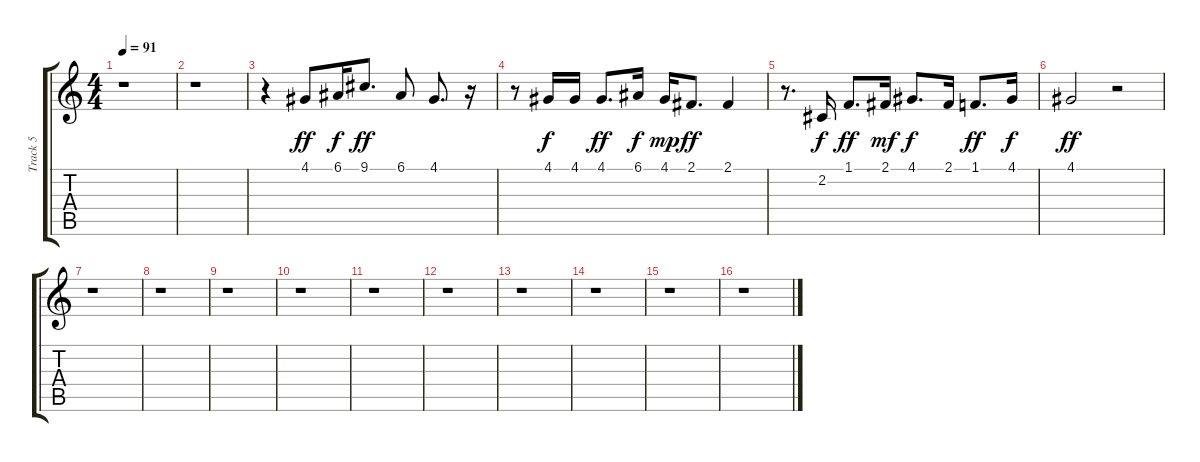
\track ("Track 5" "Track 5") {instrument electricpiano1}
\staff {score tabs}
\tuning (E4 B3 G3 D3 A2 E2) {hide}
\ts (4 4)
\tempo 91
\clef g2
\ks c
r.1{dy ff} |
r.1 |
r.4 4.1.8 6.1.16{dy f} 9.1.8{d dy ff} 6.1.8 4.1.8{d} r.16 |
r.8 4.1.16{dy f} 4.1.16 4.1.8{d dy ff} 6.1.16{dy f} 4.1.16{dy mp} 2.1.8{d dy ff} 2.1.4 |
r.8{d} 2.2.16{dy f} 1.1.8{d dy ff} 2.1.16{dy mf} 4.1.8{d dy f} 2.1.16 1.1.8{d dy ff} 4.1.16{dy f} |
4.1.2{dy ff} r.2 |
r.1 |
r.1 |
r.1 |
r.1 |
r.1 |
r.1 |
r.1 |
r.1 |
r.1 |
r.1
